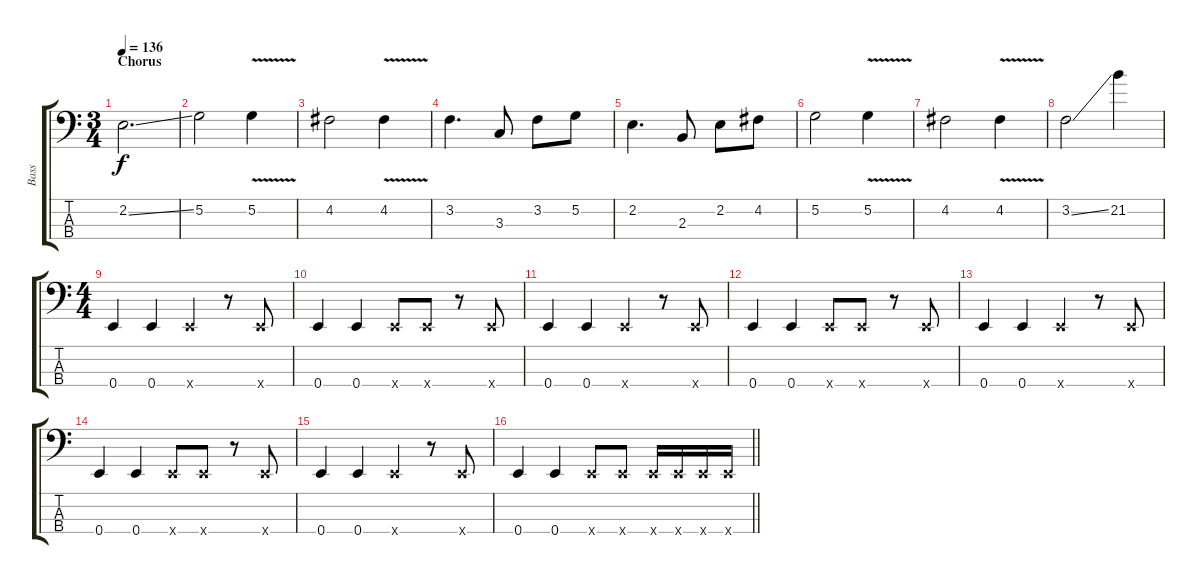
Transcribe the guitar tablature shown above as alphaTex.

\track ("Bass" "Bass") {instrument electricbasspick}
\staff {score tabs}
\tuning (G2 D2 A1 E1) {hide}
\ts (3 4)
\section ("" "Chorus")
\tempo 136
\clef f4
\ks c
2.2{ss}.2{d dy f} |
5.2.2 5.2{v}.4 |
4.2.2 4.2{v}.4 |
3.2.4{d} 3.3.8 3.2.8 5.2.8 |
2.2.4{d} 2.3.8 2.2.8 4.2.8 |
5.2.2 5.2{v}.4 |
4.2.2 4.2{v}.4 |
3.2{ss}.2 21.2.4 |
\ts (4 4)
0.4.4{instrument distortionguitar} 0.4.4 0.4{x}.4 r.8 0.4{x}.8 |
0.4.4 0.4.4 0.4{x}.8 0.4{x}.8 r.8 0.4{x}.8 |
0.4.4 0.4.4 0.4{x}.4 r.8 0.4{x}.8 |
0.4.4 0.4.4 0.4{x}.8 0.4{x}.8 r.8 0.4{x}.8 |
0.4.4 0.4.4 0.4{x}.4 r.8 0.4{x}.8 |
0.4.4 0.4.4 0.4{x}.8 0.4{x}.8 r.8 0.4{x}.8 |
0.4.4 0.4.4 0.4{x}.4 r.8 0.4{x}.8 |
\barLineRight lightlight
0.4.4 0.4.4 0.4{x}.8 0.4{x}.8 0.4{x}.16 0.4{x}.16 0.4{x}.16 0.4{x}.16
